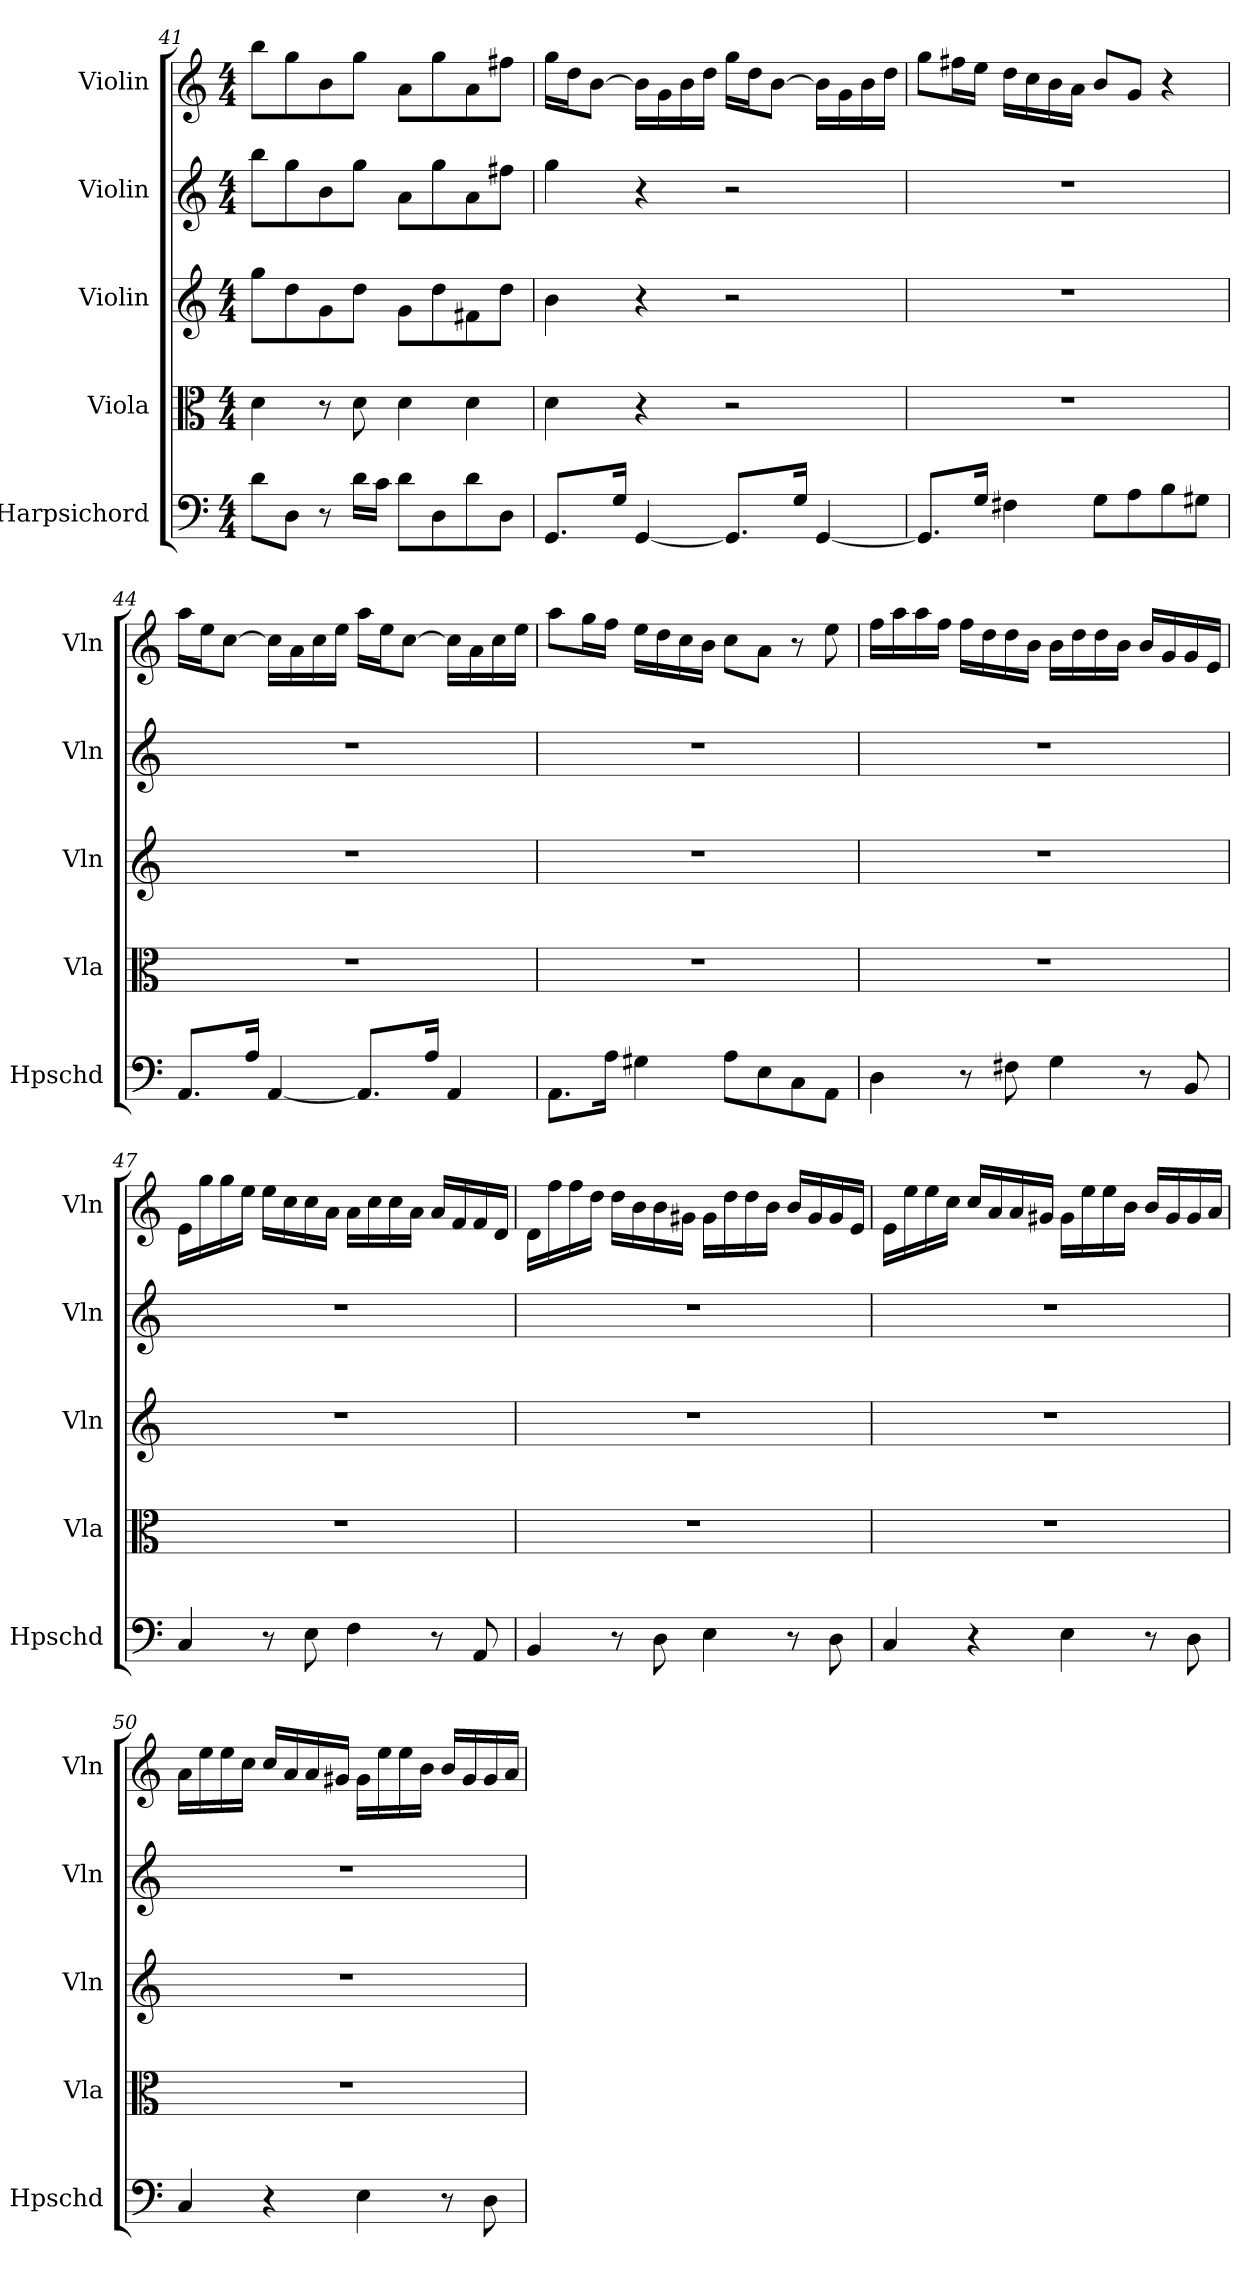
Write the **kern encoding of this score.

**kern	**kern	**kern	**kern	**kern
*part5	*part4	*part3	*part2	*part1
*staff5	*staff4	*staff3	*staff2	*staff1
*I"Harpsichord	*I"Viola	*I"Violin	*I"Violin	*I"Violin
*I'Hpschd	*I'Vla	*I'Vln	*I'Vln	*I'Vln
*clefF4	*clefC3	*clefG2	*clefG2	*clefG2
*k[]	*k[]	*k[]	*k[]	*k[]
*C:	*C:	*C:	*C:	*C:
*M4/4	*M4/4	*M4/4	*M4/4	*M4/4
=41	=41	=41	=41	=41
8d\L	4d\	8gg\L	8bb\L	8bb\L
8D\J	.	8dd\	8gg\	8gg\
8r	8r	8g\	8b\	8b\
16d\LL	8d\	8dd\J	8gg\J	8gg\J
16c\JJ	.	.	.	.
8d\L	4d\	8g\L	8a\L	8a\L
8D\	.	8dd\	8gg\	8gg\
8d\	4d\	8f#X\	8a\	8a\
8D\J	.	8dd\J	8ff#X\J	8ff#X\J
=42	=42	=42	=42	=42
8.GG/L	4d\	4b\	4gg\	16gg\LL
.	.	.	.	16dd\J
.	.	.	.	[8b\J
16G/Jk	.	.	.	.
[4GG/	4r	4r	4r	16b\LL]
.	.	.	.	16g\
.	.	.	.	16b\
.	.	.	.	16dd\JJ
8.GG/L]	2r	2r	2r	16gg\LL
.	.	.	.	16dd\J
.	.	.	.	[8b\J
16G/Jk	.	.	.	.
[4GG/	.	.	.	16b\LL]
.	.	.	.	16g\
.	.	.	.	16b\
.	.	.	.	16dd\JJ
=43	=43	=43	=43	=43
8.GG/L]	1r	1r	1r	8gg\L
.	.	.	.	16ff#X\L
16G/Jk	.	.	.	16ee\JJ
4F#X\	.	.	.	16dd\LL
.	.	.	.	16cc\
.	.	.	.	16b\
.	.	.	.	16a\JJ
8G\L	.	.	.	8b/L
8A\	.	.	.	8g/J
8B\	.	.	.	4r
8G#X\J	.	.	.	.
=44	=44	=44	=44	=44
8.AA/L	1r	1r	1r	16aa\LL
.	.	.	.	16ee\J
.	.	.	.	[8cc\J
16A/Jk	.	.	.	.
[4AA/	.	.	.	16cc\LL]
.	.	.	.	16a\
.	.	.	.	16cc\
.	.	.	.	16ee\JJ
8.AA/L]	.	.	.	16aa\LL
.	.	.	.	16ee\J
.	.	.	.	[8cc\J
16A/Jk	.	.	.	.
4AA/	.	.	.	16cc\LL]
.	.	.	.	16a\
.	.	.	.	16cc\
.	.	.	.	16ee\JJ
=45	=45	=45	=45	=45
8.AA\L	1r	1r	1r	8aa\L
.	.	.	.	16gg\L
16A\Jk	.	.	.	16ff\JJ
4G#X\	.	.	.	16ee\LL
.	.	.	.	16dd\
.	.	.	.	16cc\
.	.	.	.	16b\JJ
8A\L	.	.	.	8cc\L
8E\	.	.	.	8a\J
8C\	.	.	.	8r
8AA\J	.	.	.	8ee\
=46	=46	=46	=46	=46
4D\	1r	1r	1r	16ff\LL
.	.	.	.	16aa\
.	.	.	.	16aa\
.	.	.	.	16ff\JJ
8r	.	.	.	16ff\LL
.	.	.	.	16dd\
8F#X\	.	.	.	16dd\
.	.	.	.	16b\JJ
4G\	.	.	.	16b\LL
.	.	.	.	16dd\
.	.	.	.	16dd\
.	.	.	.	16b\JJ
8r	.	.	.	16b/LL
.	.	.	.	16g/
8BB/	.	.	.	16g/
.	.	.	.	16e/JJ
=47	=47	=47	=47	=47
4C/	1r	1r	1r	16e\LL
.	.	.	.	16gg\
.	.	.	.	16gg\
.	.	.	.	16ee\JJ
8r	.	.	.	16ee\LL
.	.	.	.	16cc\
8E\	.	.	.	16cc\
.	.	.	.	16a\JJ
4F\	.	.	.	16a\LL
.	.	.	.	16cc\
.	.	.	.	16cc\
.	.	.	.	16a\JJ
8r	.	.	.	16a/LL
.	.	.	.	16f/
8AA/	.	.	.	16f/
.	.	.	.	16d/JJ
=48	=48	=48	=48	=48
4BB/	1r	1r	1r	16d\LL
.	.	.	.	16ff\
.	.	.	.	16ff\
.	.	.	.	16dd\JJ
8r	.	.	.	16dd\LL
.	.	.	.	16b\
8D\	.	.	.	16b\
.	.	.	.	16g#X\JJ
4E\	.	.	.	16g#\LL
.	.	.	.	16dd\
.	.	.	.	16dd\
.	.	.	.	16b\JJ
8r	.	.	.	16b/LL
.	.	.	.	16g#/
8D\	.	.	.	16g#/
.	.	.	.	16e/JJ
=49	=49	=49	=49	=49
4C/	1r	1r	1r	16e\LL
.	.	.	.	16ee\
.	.	.	.	16ee\
.	.	.	.	16cc\JJ
4r	.	.	.	16cc/LL
.	.	.	.	16a/
.	.	.	.	16a/
.	.	.	.	16g#X/JJ
4E\	.	.	.	16g#\LL
.	.	.	.	16ee\
.	.	.	.	16ee\
.	.	.	.	16b\JJ
8r	.	.	.	16b/LL
.	.	.	.	16g#/
8D\	.	.	.	16g#/
.	.	.	.	16a/JJ
=50	=50	=50	=50	=50
4C/	1r	1r	1r	16a\LL
.	.	.	.	16ee\
.	.	.	.	16ee\
.	.	.	.	16cc\JJ
4r	.	.	.	16cc/LL
.	.	.	.	16a/
.	.	.	.	16a/
.	.	.	.	16g#X/JJ
4E\	.	.	.	16g#\LL
.	.	.	.	16ee\
.	.	.	.	16ee\
.	.	.	.	16b\JJ
8r	.	.	.	16b/LL
.	.	.	.	16g#/
8D\	.	.	.	16g#/
.	.	.	.	16a/JJ
=	=	=	=	=
*-	*-	*-	*-	*-
